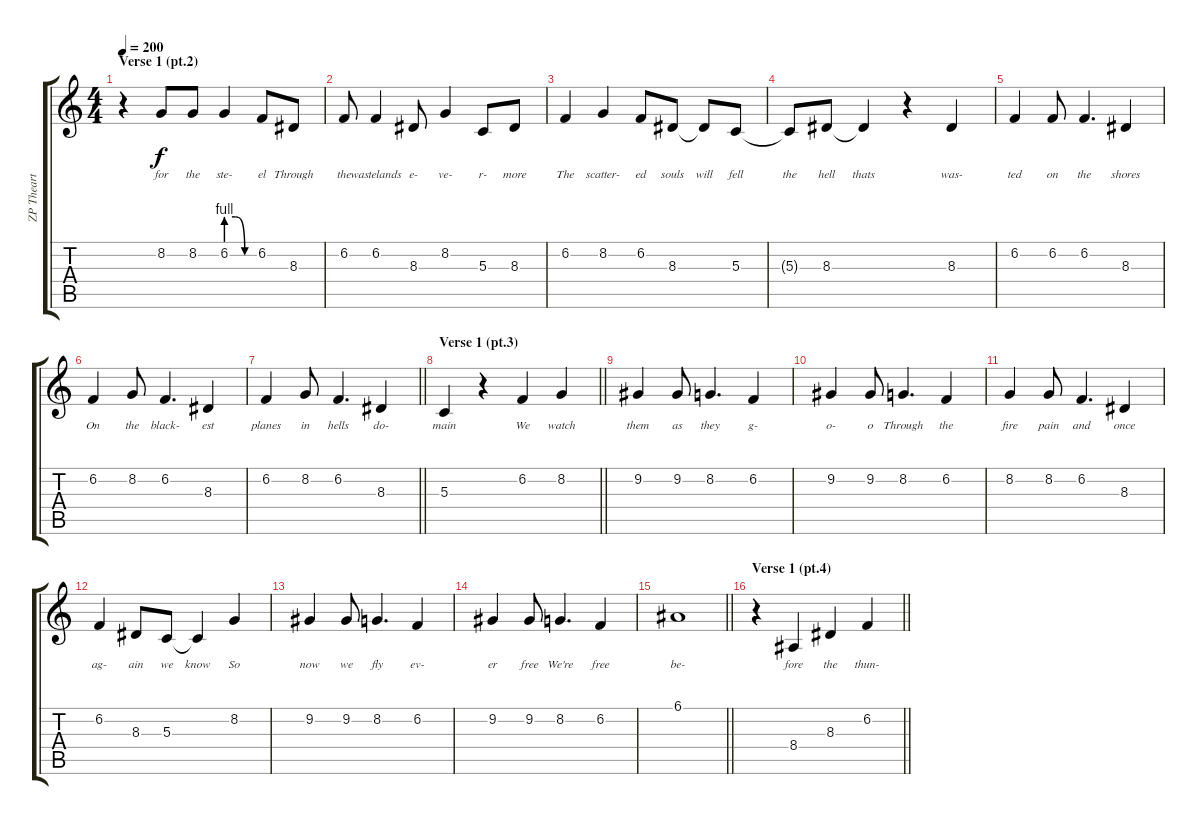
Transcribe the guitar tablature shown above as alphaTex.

\track ("ZP Theart (Vocals)" "ZP Theart ") {instrument lead2sawtooth}
\staff {score tabs}
\tuning (E4 B3 G3 D3 A2 E2) {hide}
\ts (4 4)
\section ("" "Verse 1 (pt.2)")
\tempo 200
\clef g2
\ks aminor
r.4{dy f} 8.2.8{lyrics (0 "for") lyrics (1 "") lyrics (2 "") lyrics (3 "") lyrics (4 "")} 8.2.8{lyrics (0 "the") lyrics (1 "") lyrics (2 "") lyrics (3 "") lyrics (4 "")} 6.2{be (custom 0 4 20 4 40 0 60 0)}.4{lyrics (0 "ste-") lyrics (1 "") lyrics (2 "") lyrics (3 "") lyrics (4 "")} 6.2.8{lyrics (0 "el") lyrics (1 "") lyrics (2 "") lyrics (3 "") lyrics (4 "")} 8.3.8{lyrics (0 "Through") lyrics (1 "") lyrics (2 "") lyrics (3 "") lyrics (4 "")} |
6.2.8{lyrics (0 "the") lyrics (1 "") lyrics (2 "") lyrics (3 "") lyrics (4 "")} 6.2.4{lyrics (0 "wastelands") lyrics (1 "") lyrics (2 "") lyrics (3 "") lyrics (4 "")} 8.3.8{lyrics (0 "e-") lyrics (1 "") lyrics (2 "") lyrics (3 "") lyrics (4 "")} 8.2.4{lyrics (0 "ve-") lyrics (1 "") lyrics (2 "") lyrics (3 "") lyrics (4 "")} 5.3.8{lyrics (0 "r-") lyrics (1 "") lyrics (2 "") lyrics (3 "") lyrics (4 "")} 8.3.8{lyrics (0 "more") lyrics (1 "") lyrics (2 "") lyrics (3 "") lyrics (4 "")} |
6.2.4{lyrics (0 "The") lyrics (1 "") lyrics (2 "") lyrics (3 "") lyrics (4 "")} 8.2.4{lyrics (0 "scatter-") lyrics (1 "") lyrics (2 "") lyrics (3 "") lyrics (4 "")} 6.2.8{lyrics (0 "ed") lyrics (1 "") lyrics (2 "") lyrics (3 "") lyrics (4 "")} 8.3.8{lyrics (0 "souls") lyrics (1 "") lyrics (2 "") lyrics (3 "") lyrics (4 "")} 8.3{t}.8{lyrics (0 "will") lyrics (1 "") lyrics (2 "") lyrics (3 "") lyrics (4 "")} 5.3.8{lyrics (0 "fell") lyrics (1 "") lyrics (2 "") lyrics (3 "") lyrics (4 "")} |
5.3{t}.8{lyrics (0 "the") lyrics (1 "") lyrics (2 "") lyrics (3 "") lyrics (4 "")} 8.3.8{lyrics (0 "hell") lyrics (1 "") lyrics (2 "") lyrics (3 "") lyrics (4 "")} 8.3{t}.4{lyrics (0 "thats") lyrics (1 "") lyrics (2 "") lyrics (3 "") lyrics (4 "")} r.4 8.3.4{lyrics (0 "was-") lyrics (1 "") lyrics (2 "") lyrics (3 "") lyrics (4 "")} |
6.2.4{lyrics (0 "ted") lyrics (1 "") lyrics (2 "") lyrics (3 "") lyrics (4 "")} 6.2.8{lyrics (0 "on") lyrics (1 "") lyrics (2 "") lyrics (3 "") lyrics (4 "")} 6.2.4{d lyrics (0 "the") lyrics (1 "") lyrics (2 "") lyrics (3 "") lyrics (4 "")} 8.3.4{lyrics (0 "shores") lyrics (1 "") lyrics (2 "") lyrics (3 "") lyrics (4 "")} |
6.2.4{lyrics (0 "On") lyrics (1 "") lyrics (2 "") lyrics (3 "") lyrics (4 "")} 8.2.8{lyrics (0 "the") lyrics (1 "") lyrics (2 "") lyrics (3 "") lyrics (4 "")} 6.2.4{d lyrics (0 "black-") lyrics (1 "") lyrics (2 "") lyrics (3 "") lyrics (4 "")} 8.3.4{lyrics (0 "est") lyrics (1 "") lyrics (2 "") lyrics (3 "") lyrics (4 "")} |
\barLineRight lightlight
6.2.4{lyrics (0 "planes") lyrics (1 "") lyrics (2 "") lyrics (3 "") lyrics (4 "")} 8.2.8{lyrics (0 "in") lyrics (1 "") lyrics (2 "") lyrics (3 "") lyrics (4 "")} 6.2.4{d lyrics (0 "hells") lyrics (1 "") lyrics (2 "") lyrics (3 "") lyrics (4 "")} 8.3.4{lyrics (0 "do-") lyrics (1 "") lyrics (2 "") lyrics (3 "") lyrics (4 "")} |
\section ("" "Verse 1 (pt.3)")
\barLineRight lightlight
5.3.4{lyrics (0 "main") lyrics (1 "") lyrics (2 "") lyrics (3 "") lyrics (4 "")} r.4 6.2.4{lyrics (0 "We") lyrics (1 "") lyrics (2 "") lyrics (3 "") lyrics (4 "")} 8.2.4{lyrics (0 "watch") lyrics (1 "") lyrics (2 "") lyrics (3 "") lyrics (4 "")} |
9.2.4{lyrics (0 "them") lyrics (1 "") lyrics (2 "") lyrics (3 "") lyrics (4 "")} 9.2.8{lyrics (0 "as") lyrics (1 "") lyrics (2 "") lyrics (3 "") lyrics (4 "")} 8.2.4{d lyrics (0 "they") lyrics (1 "") lyrics (2 "") lyrics (3 "") lyrics (4 "")} 6.2.4{lyrics (0 "g-") lyrics (1 "") lyrics (2 "") lyrics (3 "") lyrics (4 "")} |
9.2.4{lyrics (0 "o-") lyrics (1 "") lyrics (2 "") lyrics (3 "") lyrics (4 "")} 9.2.8{lyrics (0 "o") lyrics (1 "") lyrics (2 "") lyrics (3 "") lyrics (4 "")} 8.2.4{d lyrics (0 "Through") lyrics (1 "") lyrics (2 "") lyrics (3 "") lyrics (4 "")} 6.2.4{lyrics (0 "the") lyrics (1 "") lyrics (2 "") lyrics (3 "") lyrics (4 "")} |
8.2.4{lyrics (0 "fire") lyrics (1 "") lyrics (2 "") lyrics (3 "") lyrics (4 "")} 8.2.8{lyrics (0 "pain") lyrics (1 "") lyrics (2 "") lyrics (3 "") lyrics (4 "")} 6.2.4{d lyrics (0 "and") lyrics (1 "") lyrics (2 "") lyrics (3 "") lyrics (4 "")} 8.3.4{lyrics (0 "once") lyrics (1 "") lyrics (2 "") lyrics (3 "") lyrics (4 "")} |
6.2.4{lyrics (0 "ag-") lyrics (1 "") lyrics (2 "") lyrics (3 "") lyrics (4 "")} 8.3.8{lyrics (0 "ain") lyrics (1 "") lyrics (2 "") lyrics (3 "") lyrics (4 "")} 5.3.8{lyrics (0 "we") lyrics (1 "") lyrics (2 "") lyrics (3 "") lyrics (4 "")} 5.3{t}.4{lyrics (0 "know") lyrics (1 "") lyrics (2 "") lyrics (3 "") lyrics (4 "")} 8.2.4{lyrics (0 "So") lyrics (1 "") lyrics (2 "") lyrics (3 "") lyrics (4 "")} |
9.2.4{lyrics (0 "now") lyrics (1 "") lyrics (2 "") lyrics (3 "") lyrics (4 "")} 9.2.8{lyrics (0 "we") lyrics (1 "") lyrics (2 "") lyrics (3 "") lyrics (4 "")} 8.2.4{d lyrics (0 "fly") lyrics (1 "") lyrics (2 "") lyrics (3 "") lyrics (4 "")} 6.2.4{lyrics (0 "ev-") lyrics (1 "") lyrics (2 "") lyrics (3 "") lyrics (4 "")} |
9.2.4{lyrics (0 "er") lyrics (1 "") lyrics (2 "") lyrics (3 "") lyrics (4 "")} 9.2.8{lyrics (0 "free") lyrics (1 "") lyrics (2 "") lyrics (3 "") lyrics (4 "")} 8.2.4{d lyrics (0 "We're") lyrics (1 "") lyrics (2 "") lyrics (3 "") lyrics (4 "")} 6.2.4{lyrics (0 "free") lyrics (1 "") lyrics (2 "") lyrics (3 "") lyrics (4 "")} |
\barLineRight lightlight
6.1.1{lyrics (0 "be-") lyrics (1 "") lyrics (2 "") lyrics (3 "") lyrics (4 "")} |
\section ("" "Verse 1 (pt.4)")
\barLineRight lightlight
r.4 8.4.4{lyrics (0 "fore") lyrics (1 "") lyrics (2 "") lyrics (3 "") lyrics (4 "")} 8.3.4{lyrics (0 "the") lyrics (1 "") lyrics (2 "") lyrics (3 "") lyrics (4 "")} 6.2.4{lyrics (0 "thun-") lyrics (1 "") lyrics (2 "") lyrics (3 "") lyrics (4 "")}
